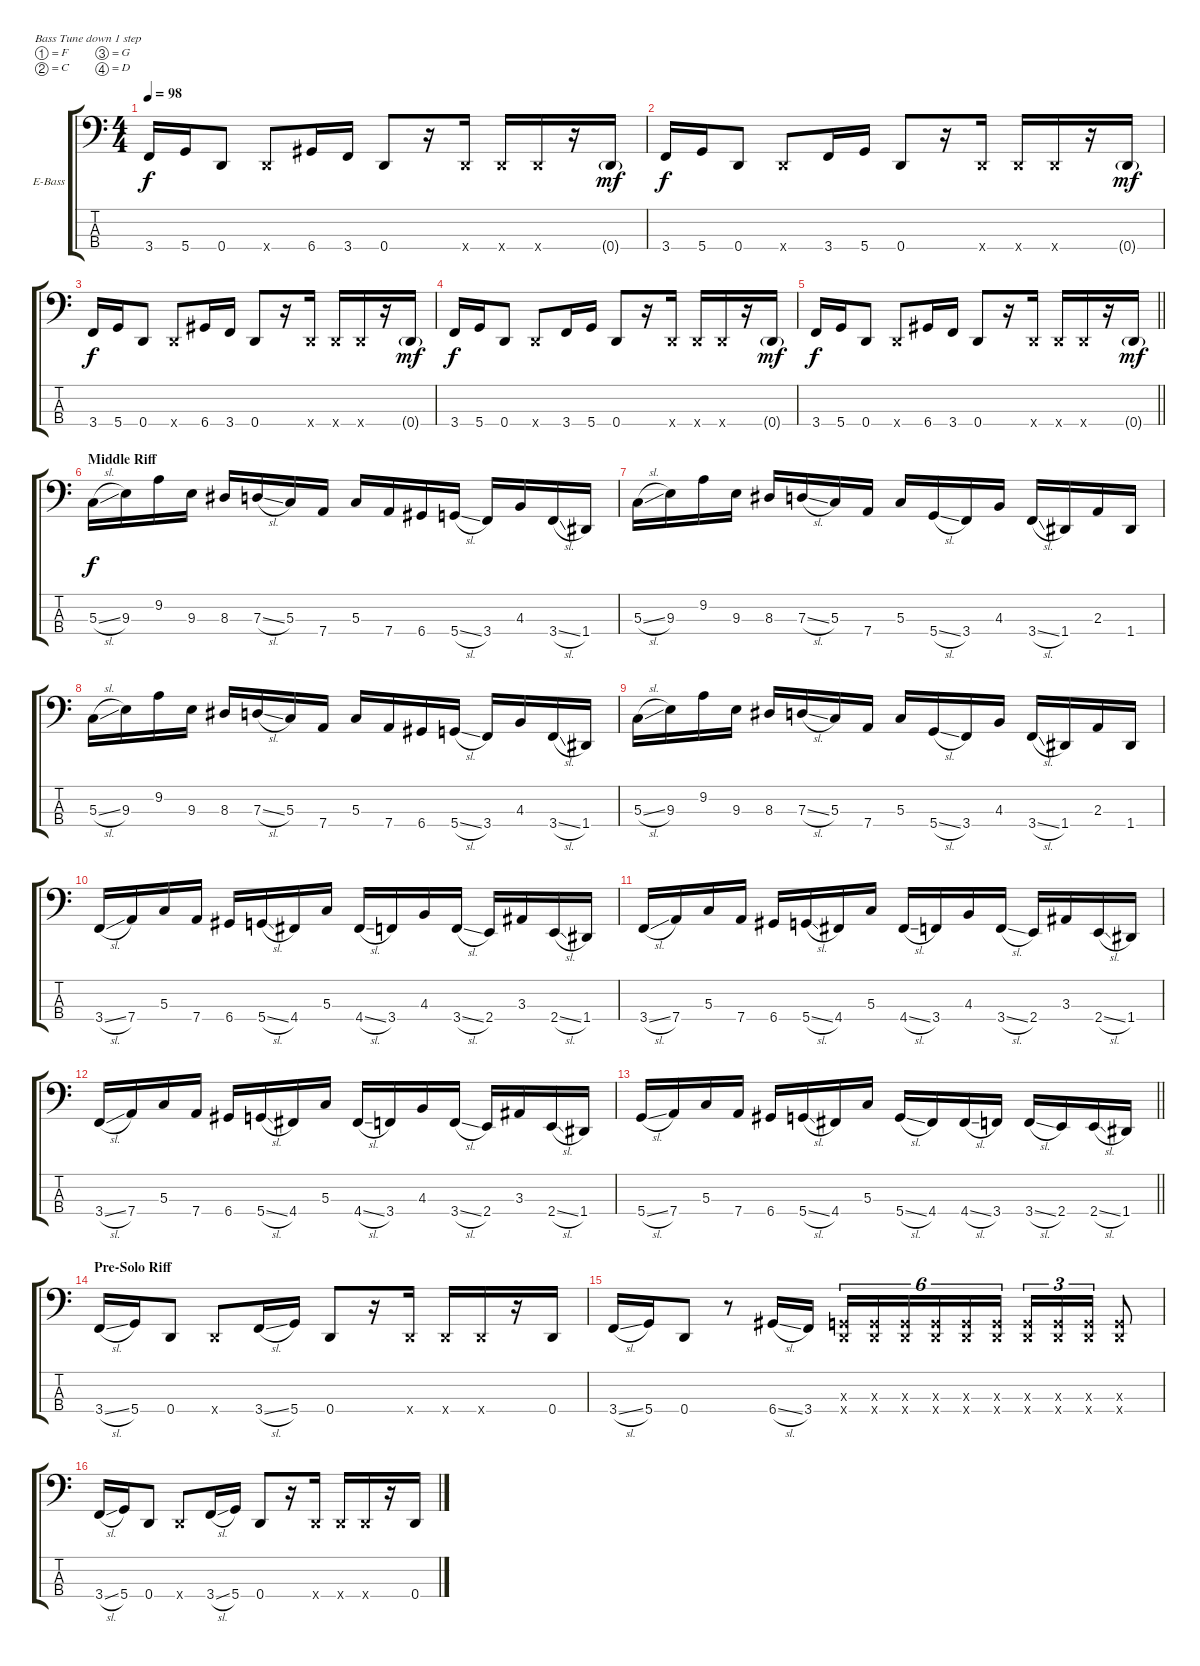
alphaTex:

\bracketExtendMode groupsimilarinstruments
\firstSystemTrackNameOrientation horizontal
\otherSystemsTrackNameOrientation horizontal
\track ("Rex" "E-Bass") {instrument electricbasspick}
\staff {score tabs}
\tuning (F2 C2 G1 D1)
\ts (4 4)
\tempo 98
\clef f4
\ks c
3.4.16{dy f} 5.4.16 0.4.8 0.4{x}.8 6.4.16 3.4.16 0.4.8 r.16 0.4{x}.16 0.4{x}.16 0.4{x}.16 r.16 0.4{g}.16{dy mf} |
3.4.16{dy f} 5.4.16 0.4.8 0.4{x}.8 3.4.16 5.4.16 0.4.8 r.16 0.4{x}.16 0.4{x}.16 0.4{x}.16 r.16 0.4{g}.16{dy mf} |
3.4.16{dy f} 5.4.16 0.4.8 0.4{x}.8 6.4.16 3.4.16 0.4.8 r.16 0.4{x}.16 0.4{x}.16 0.4{x}.16 r.16 0.4{g}.16{dy mf} |
3.4.16{dy f} 5.4.16 0.4.8 0.4{x}.8 3.4.16 5.4.16 0.4.8 r.16 0.4{x}.16 0.4{x}.16 0.4{x}.16 r.16 0.4{g}.16{dy mf} |
\barLineRight lightlight
3.4.16{dy f} 5.4.16 0.4.8 0.4{x}.8 6.4.16 3.4.16 0.4.8 r.16 0.4{x}.16 0.4{x}.16 0.4{x}.16 r.16 0.4{g}.16{dy mf} |
\section ("" "Middle Riff")
5.3{sl}.16{dy f} 9.3.16 9.2.16 9.3.16 8.3.16 7.3{sl}.16 5.3.16 7.4.16 5.3.16 7.4.16 6.4.16 5.4{sl}.16 3.4.16 4.3.16 3.4{sl}.16 1.4.16 |
5.3{sl}.16 9.3.16 9.2.16 9.3.16 8.3.16 7.3{sl}.16 5.3.16 7.4.16 5.3.16 5.4{sl}.16 3.4.16 4.3.16 3.4{sl}.16 1.4.16 2.3.16 1.4.16 |
5.3{sl}.16 9.3.16 9.2.16 9.3.16 8.3.16 7.3{sl}.16 5.3.16 7.4.16 5.3.16 7.4.16 6.4.16 5.4{sl}.16 3.4.16 4.3.16 3.4{sl}.16 1.4.16 |
5.3{sl}.16 9.3.16 9.2.16 9.3.16 8.3.16 7.3{sl}.16 5.3.16 7.4.16 5.3.16 5.4{sl}.16 3.4.16 4.3.16 3.4{sl}.16 1.4.16 2.3.16 1.4.16 |
3.4{sl}.16 7.4.16 5.3.16 7.4.16 6.4.16 5.4{sl}.16 4.4.16 5.3.16 4.4{sl}.16 3.4.16 4.3.16 3.4{sl}.16 2.4.16 3.3.16 2.4{sl}.16 1.4.16 |
3.4{sl}.16 7.4.16 5.3.16 7.4.16 6.4.16 5.4{sl}.16 4.4.16 5.3.16 4.4{sl}.16 3.4.16 4.3.16 3.4{sl}.16 2.4.16 3.3.16 2.4{sl}.16 1.4.16 |
3.4{sl}.16 7.4.16 5.3.16 7.4.16 6.4.16 5.4{sl}.16 4.4.16 5.3.16 4.4{sl}.16 3.4.16 4.3.16 3.4{sl}.16 2.4.16 3.3.16 2.4{sl}.16 1.4.16 |
\barLineRight lightlight
5.4{sl}.16 7.4.16 5.3.16 7.4.16 6.4.16 5.4{sl}.16 4.4.16 5.3.16 5.4{sl}.16 4.4.16 4.4{sl}.16 3.4.16 3.4{sl}.16 2.4.16 2.4{sl}.16 1.4.16 |
\section ("" "Pre-Solo Riff")
3.4{sl}.16 5.4.16 0.4.8 0.4{x}.8 3.4{sl}.16 5.4.16 0.4.8 r.16 0.4{x}.16 0.4{x}.16 0.4{x}.16 r.16 0.4.16 |
3.4{sl}.16 5.4.16 0.4.8 r.8 6.4{sl}.16 3.4.16 (0.3{x} 0.4{x}).16{tu (6 4)} (0.3{x} 0.4{x}).16{tu (6 4)} (0.3{x} 0.4{x}).16{tu (6 4)} (0.3{x} 0.4{x}).16{tu (6 4)} (0.3{x} 0.4{x}).16{tu (6 4)} (0.3{x} 0.4{x}).16{tu (6 4)} (0.3{x} 0.4{x}).16{tu (3 2)} (0.3{x} 0.4{x}).16{tu (3 2)} (0.3{x} 0.4{x}).16{tu (3 2)} (0.3{x} 0.4{x}).8 |
3.4{sl}.16 5.4.16 0.4.8 0.4{x}.8 3.4{sl}.16 5.4.16 0.4.8 r.16 0.4{x}.16 0.4{x}.16 0.4{x}.16 r.16 0.4.16
